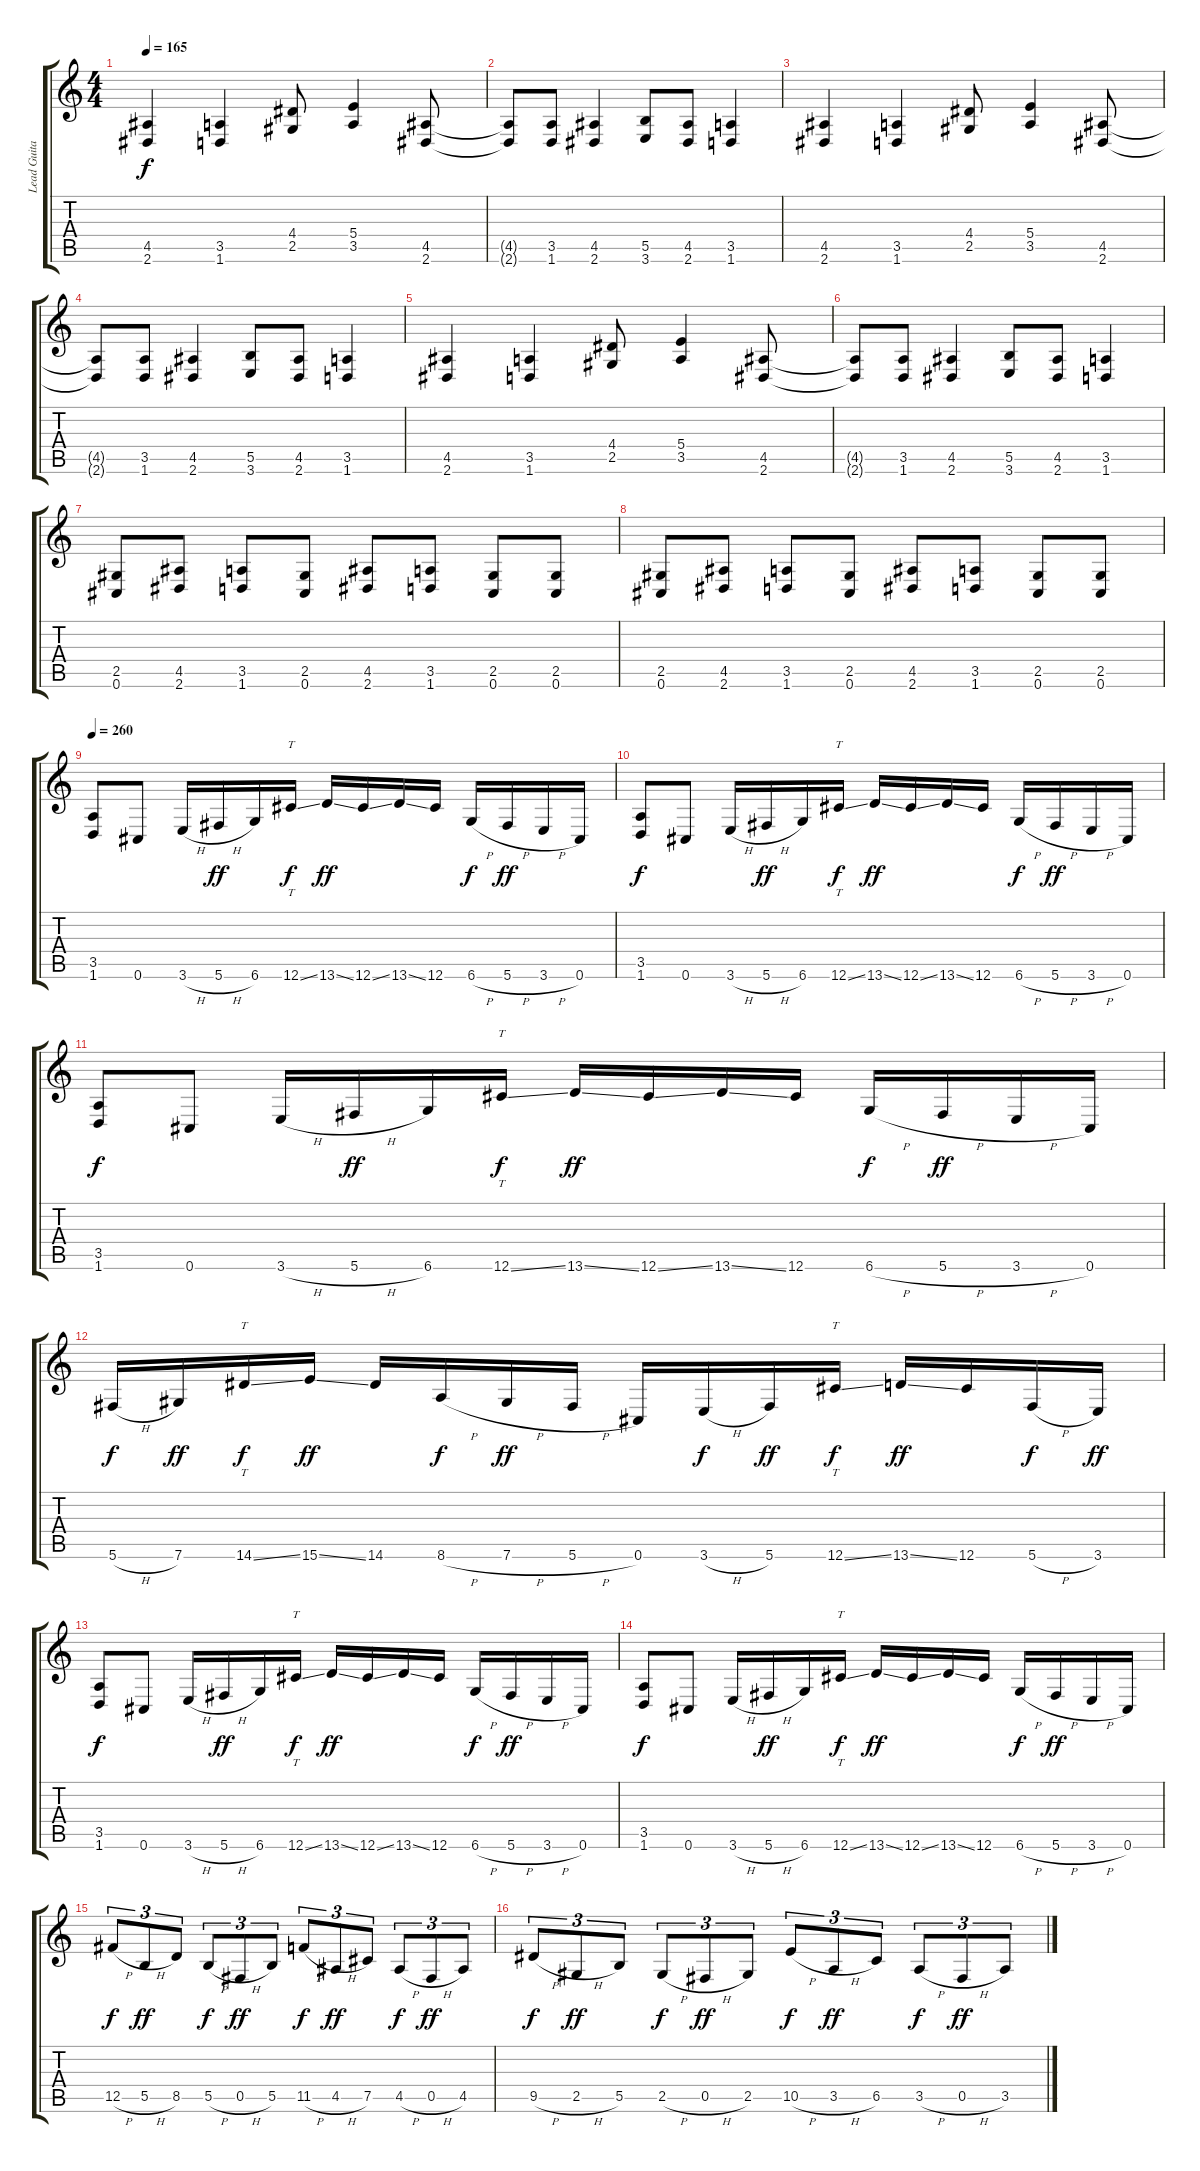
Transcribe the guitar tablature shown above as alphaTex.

\track ("Lead Guitar" "Lead Guita") {instrument distortionguitar}
\staff {score tabs}
\tuning (Db4 Ab3 E3 B2 Gb2 Db2) {hide}
\ts (4 4)
\tempo 165
\clef g2
\ks c
(4.5 2.6).4{dy f} (3.5 1.6).4 (4.4 2.5).8 (5.4 3.5).4 (4.5 2.6).8 |
(4.5{t} 2.6{t}).8 (3.5 1.6).8 (4.5 2.6).4 (5.5 3.6).8 (4.5 2.6).8 (3.5 1.6).4 |
(4.5 2.6).4 (3.5 1.6).4 (4.4 2.5).8 (5.4 3.5).4 (4.5 2.6).8 |
(4.5{t} 2.6{t}).8 (3.5 1.6).8 (4.5 2.6).4 (5.5 3.6).8 (4.5 2.6).8 (3.5 1.6).4 |
(4.5 2.6).4 (3.5 1.6).4 (4.4 2.5).8 (5.4 3.5).4 (4.5 2.6).8 |
(4.5{t} 2.6{t}).8 (3.5 1.6).8 (4.5 2.6).4 (5.5 3.6).8 (4.5 2.6).8 (3.5 1.6).4 |
(2.5 0.6).8 (4.5 2.6).8 (3.5 1.6).8 (2.5 0.6).8 (4.5 2.6).8 (3.5 1.6).8 (2.5 0.6).8 (2.5 0.6).8 |
(2.5 0.6).8 (4.5 2.6).8 (3.5 1.6).8 (2.5 0.6).8 (4.5 2.6).8 (3.5 1.6).8 (2.5 0.6).8 (2.5 0.6).8 |
\tempo 260
(3.5 1.6).8{volume 16} 0.6.8 3.6{h}.16 5.6{h}.16{dy ff} 6.6.16 12.6{ss}.16{tt dy f} 13.6{ss}.16{dy ff} 12.6{ss}.16 13.6{ss}.16 12.6.16 6.6{h}.16{dy f} 5.6{h}.16{dy ff} 3.6{h}.16 0.6.16 |
(3.5 1.6).8{dy f} 0.6.8 3.6{h}.16 5.6{h}.16{dy ff} 6.6.16 12.6{ss}.16{tt dy f} 13.6{ss}.16{dy ff} 12.6{ss}.16 13.6{ss}.16 12.6.16 6.6{h}.16{dy f} 5.6{h}.16{dy ff} 3.6{h}.16 0.6.16 |
(3.5 1.6).8{dy f} 0.6.8 3.6{h}.16 5.6{h}.16{dy ff} 6.6.16 12.6{ss}.16{tt dy f} 13.6{ss}.16{dy ff} 12.6{ss}.16 13.6{ss}.16 12.6.16 6.6{h}.16{dy f} 5.6{h}.16{dy ff} 3.6{h}.16 0.6.16 |
5.6{h}.16{dy f} 7.6.16{dy ff} 14.6{ss}.16{tt dy f} 15.6{ss}.16{dy ff} 14.6.16 8.6{h}.16{dy f} 7.6{h}.16{dy ff} 5.6{h}.16 0.6.16 3.6{h}.16{dy f} 5.6.16{dy ff} 12.6{ss}.16{tt dy f} 13.6{ss}.16{dy ff} 12.6.16 5.6{h}.16{dy f} 3.6.16{dy ff} |
(3.5 1.6).8{dy f} 0.6.8 3.6{h}.16 5.6{h}.16{dy ff} 6.6.16 12.6{ss}.16{tt dy f} 13.6{ss}.16{dy ff} 12.6{ss}.16 13.6{ss}.16 12.6.16 6.6{h}.16{dy f} 5.6{h}.16{dy ff} 3.6{h}.16 0.6.16 |
(3.5 1.6).8{dy f} 0.6.8 3.6{h}.16 5.6{h}.16{dy ff} 6.6.16 12.6{ss}.16{tt dy f} 13.6{ss}.16{dy ff} 12.6{ss}.16 13.6{ss}.16 12.6.16 6.6{h}.16{dy f} 5.6{h}.16{dy ff} 3.6{h}.16 0.6.16 |
12.5{h}.8{tu (3 2) dy f} 5.5{h}.8{tu (3 2) dy ff} 8.5.8{tu (3 2)} 5.5{h}.8{tu (3 2) dy f} 0.5{h}.8{tu (3 2) dy ff} 5.5.8{tu (3 2)} 11.5{h}.8{tu (3 2) dy f} 4.5{h}.8{tu (3 2) dy ff} 7.5.8{tu (3 2)} 4.5{h}.8{tu (3 2) dy f} 0.5{h}.8{tu (3 2) dy ff} 4.5.8{tu (3 2)} |
9.5{h}.8{tu (3 2) dy f} 2.5{h}.8{tu (3 2) dy ff} 5.5.8{tu (3 2)} 2.5{h}.8{tu (3 2) dy f} 0.5{h}.8{tu (3 2) dy ff} 2.5.8{tu (3 2)} 10.5{h}.8{tu (3 2) dy f} 3.5{h}.8{tu (3 2) dy ff} 6.5.8{tu (3 2)} 3.5{h}.8{tu (3 2) dy f} 0.5{h}.8{tu (3 2) dy ff} 3.5.8{tu (3 2)}
